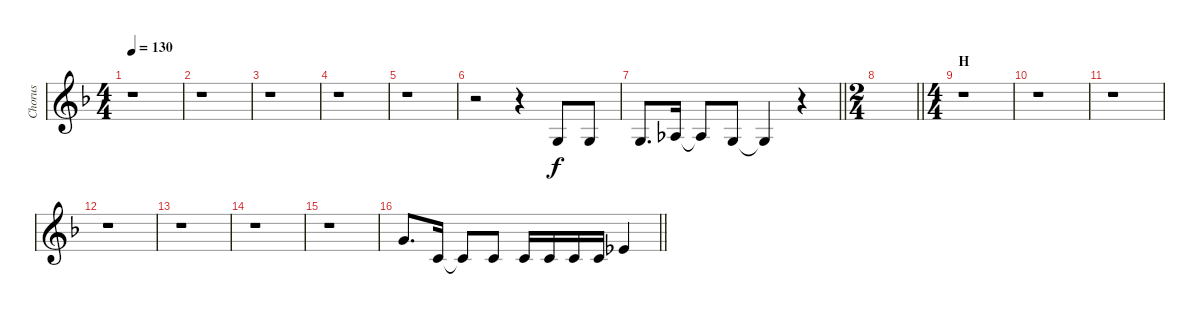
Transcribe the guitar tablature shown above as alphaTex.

\track ("Chorus" "Chorus") {instrument lead4chiff}
\staff {score}
\tuning (D4 A3 F3 C3 G2 D2) {hide}
\ts (4 4)
\tempo 130
\clef g2
\ks f
r.1{dy f} |
r.1 |
r.1 |
r.1 |
r.1 |
r.2 r.4 2.3.8 2.3.8 |
\barLineRight lightlight
2.3.8{d} 3.3.16 3.3{t}.8 2.3.8 2.3{t}.4 r.4 |
\ts (2 4)
\barLineRight lightlight
|
\ts (4 4)
\section ("" "H")
r.1 |
r.1 |
r.1 |
r.1 |
r.1 |
r.1 |
r.1 |
\barLineRight lightlight
5.1.8{d} 3.2.16 3.2{t}.8 3.2.8 3.2.16 3.2.16 3.2.16 3.2.16 1.1.4
